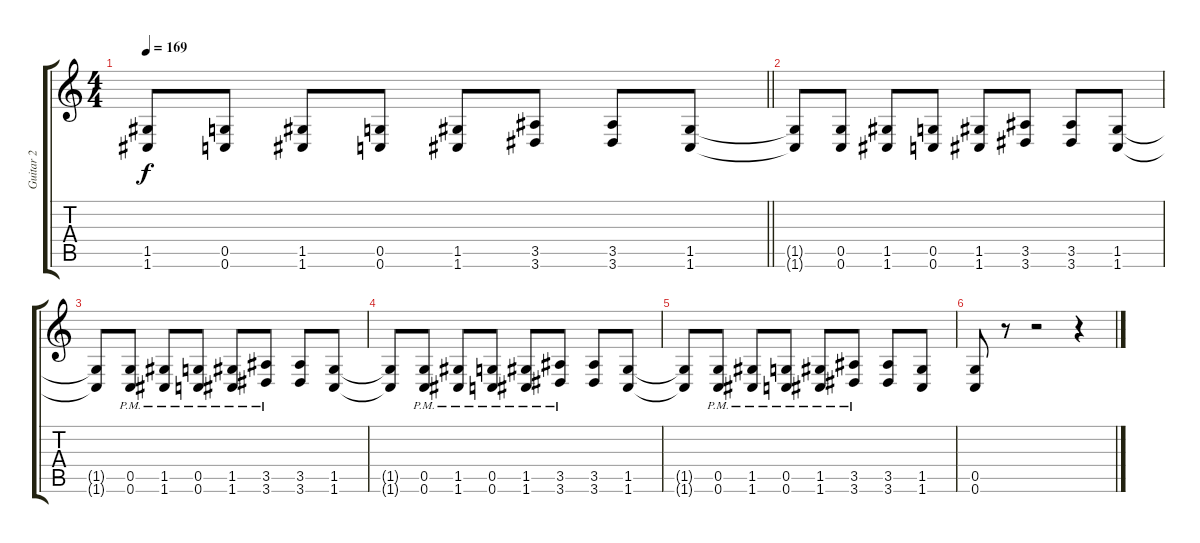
\track ("Guitar 2" "Guitar 2") {instrument distortionguitar}
\staff {score tabs}
\tuning (D4 A3 F3 C3 G2 C2) {hide}
\ts (4 4)
\tempo 169
\clef g2
\barLineRight lightlight
\ks c
(1.5{t} 1.6{t}).8{dy f} (0.5 0.6).8 (1.5 1.6).8 (0.5 0.6).8 (1.5 1.6).8 (3.5 3.6).8 (3.5 3.6).8 (1.5 1.6).8 |
(1.5{t} 1.6{t}).8 (0.5 0.6).8 (1.5 1.6).8 (0.5 0.6).8 (1.5 1.6).8 (3.5 3.6).8 (3.5 3.6).8 (1.5 1.6).8 |
(1.5{t} 1.6{t}).8 (0.5{pm} 0.6{pm}).8 (1.5{pm} 1.6{pm}).8 (0.5{pm} 0.6{pm}).8 (1.5{pm} 1.6{pm}).8 (3.5{pm} 3.6{pm}).8 (3.5 3.6).8 (1.5 1.6).8 |
(1.5{t} 1.6{t}).8 (0.5{pm} 0.6{pm}).8 (1.5{pm} 1.6{pm}).8 (0.5{pm} 0.6{pm}).8 (1.5{pm} 1.6{pm}).8 (3.5{pm} 3.6{pm}).8 (3.5 3.6).8 (1.5 1.6).8 |
(1.5{t} 1.6{t}).8 (0.5{pm} 0.6{pm}).8 (1.5{pm} 1.6{pm}).8 (0.5{pm} 0.6{pm}).8 (1.5{pm} 1.6{pm}).8 (3.5{pm} 3.6{pm}).8 (3.5 3.6).8 (1.5 1.6).8 |
(0.5 0.6).8 r.8 r.2 r.4
